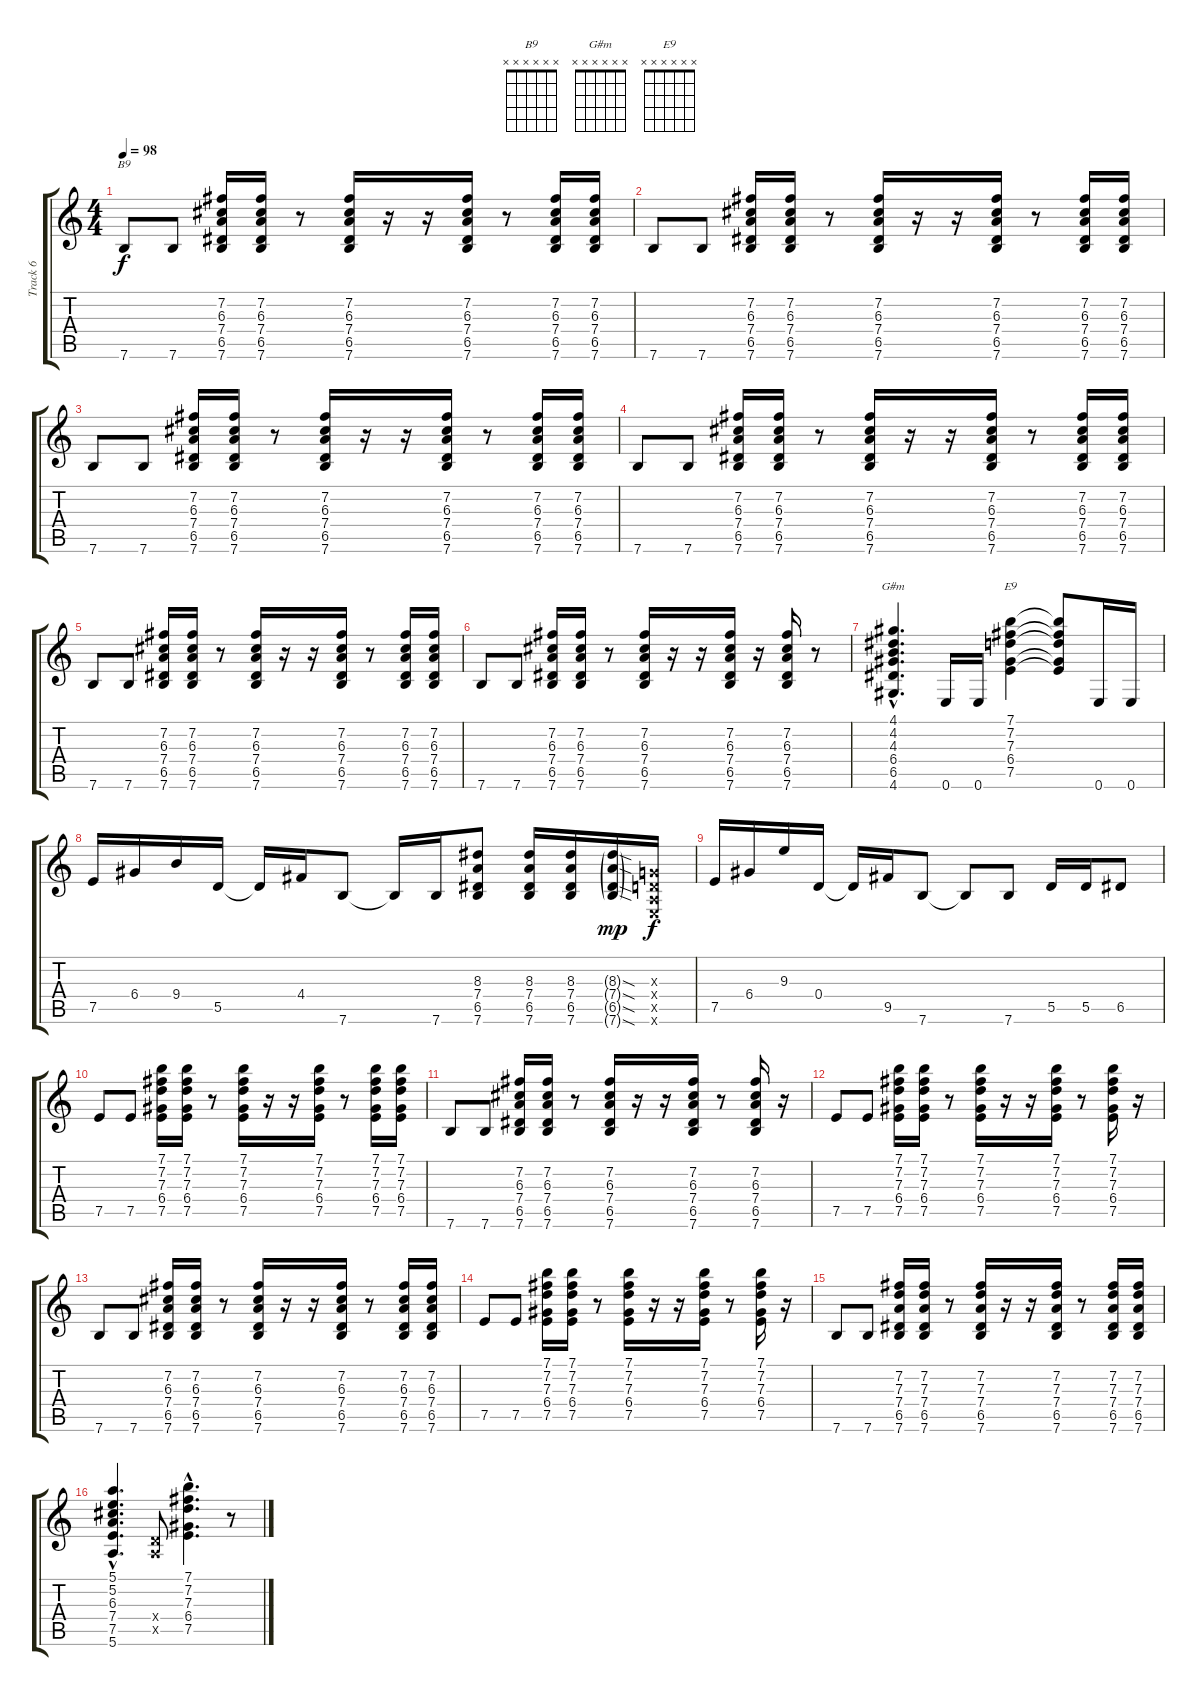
\track ("Track 6" "Track 6") {instrument overdrivenguitar}
\staff {score tabs}
\tuning (E4 B3 G3 D3 A2 E2) {hide}
\chord ("B9" x x x x x x)
\chord ("G#m" x x x x x x)
\chord ("E9" x x x x x x)
\ts (4 4)
\tempo 98
\clef g2
\ks c
7.6.8{ch "B9" dy f} 7.6.8 (7.2 6.3 7.4 6.5 7.6).16 (7.2 6.3 7.4 6.5 7.6).16 r.8 (7.2 6.3 7.4 6.5 7.6).16 r.16 r.16 (7.2 6.3 7.4 6.5 7.6).16 r.8 (7.2 6.3 7.4 6.5 7.6).16 (7.2 6.3 7.4 6.5 7.6).16 |
7.6.8 7.6.8 (7.2 6.3 7.4 6.5 7.6).16 (7.2 6.3 7.4 6.5 7.6).16 r.8 (7.2 6.3 7.4 6.5 7.6).16 r.16 r.16 (7.2 6.3 7.4 6.5 7.6).16 r.8 (7.2 6.3 7.4 6.5 7.6).16 (7.2 6.3 7.4 6.5 7.6).16 |
7.6.8 7.6.8 (7.2 6.3 7.4 6.5 7.6).16 (7.2 6.3 7.4 6.5 7.6).16 r.8 (7.2 6.3 7.4 6.5 7.6).16 r.16 r.16 (7.2 6.3 7.4 6.5 7.6).16 r.8 (7.2 6.3 7.4 6.5 7.6).16 (7.2 6.3 7.4 6.5 7.6).16 |
7.6.8 7.6.8 (7.2 6.3 7.4 6.5 7.6).16 (7.2 6.3 7.4 6.5 7.6).16 r.8 (7.2 6.3 7.4 6.5 7.6).16 r.16 r.16 (7.2 6.3 7.4 6.5 7.6).16 r.8 (7.2 6.3 7.4 6.5 7.6).16 (7.2 6.3 7.4 6.5 7.6).16 |
7.6.8 7.6.8 (7.2 6.3 7.4 6.5 7.6).16 (7.2 6.3 7.4 6.5 7.6).16 r.8 (7.2 6.3 7.4 6.5 7.6).16 r.16 r.16 (7.2 6.3 7.4 6.5 7.6).16 r.8 (7.2 6.3 7.4 6.5 7.6).16 (7.2 6.3 7.4 6.5 7.6).16 |
7.6.8 7.6.8 (7.2 6.3 7.4 6.5 7.6).16 (7.2 6.3 7.4 6.5 7.6).16 r.8 (7.2 6.3 7.4 6.5 7.6).16 r.16 r.16 (7.2 6.3 7.4 6.5 7.6).16 r.16 (7.2 6.3 7.4 6.5 7.6).16 r.8 |
(4.1{hac} 4.2{hac} 4.3{hac} 6.4{hac} 6.5{hac} 4.6{hac}).4{d ch "G#m"} 0.6.16 0.6.16 (7.1 7.2 7.3 6.4 7.5).4{ch "E9"} (7.1{t} 7.2{t} 7.3{t} 6.4{t} 7.5{t}).8 0.6.16 0.6.16 |
7.5.16 6.4.16 9.4.16 5.5.16 5.5{t}.16 4.4.16 7.6.8 7.6{t}.16 7.6.16 (8.3 7.4 6.5 7.6).8 (8.3 7.4 6.5 7.6).16 (8.3 7.4 6.5 7.6).16 (8.3{sod g} 7.4{sod g} 6.5{sod g} 7.6{sod g}).16{dy mp} (0.3{x} 0.4{x} 0.5{x} 0.6{x}).16{dy f} |
7.5.16 6.4.16 9.3.16 0.4.16 0.4{t}.16 9.5.16 7.6.8 7.6{t}.8 7.6.8 5.5.16 5.5.16 6.5.8 |
7.5.8 7.5.8 (7.1 7.2 7.3 6.4 7.5).16 (7.1 7.2 7.3 6.4 7.5).16 r.8 (7.1 7.2 7.3 6.4 7.5).16 r.16 r.16 (7.1 7.2 7.3 6.4 7.5).16 r.8 (7.1 7.2 7.3 6.4 7.5).16 (7.1 7.2 7.3 6.4 7.5).16 |
7.6.8 7.6.8 (7.2 6.3 7.4 6.5 7.6).16 (7.2 6.3 7.4 6.5 7.6).16 r.8 (7.2 6.3 7.4 6.5 7.6).16 r.16 r.16 (7.2 6.3 7.4 6.5 7.6).16 r.8 (7.2 6.3 7.4 6.5 7.6).16 r.16 |
7.5.8 7.5.8 (7.1 7.2 7.3 6.4 7.5).16 (7.1 7.2 7.3 6.4 7.5).16 r.8 (7.1 7.2 7.3 6.4 7.5).16 r.16 r.16 (7.1 7.2 7.3 6.4 7.5).16 r.8 (7.1 7.2 7.3 6.4 7.5).16 r.16 |
7.6.8 7.6.8 (7.2 6.3 7.4 6.5 7.6).16 (7.2 6.3 7.4 6.5 7.6).16 r.8 (7.2 6.3 7.4 6.5 7.6).16 r.16 r.16 (7.2 6.3 7.4 6.5 7.6).16 r.8 (7.2 6.3 7.4 6.5 7.6).16 (7.2 6.3 7.4 6.5 7.6).16 |
7.5.8 7.5.8 (7.1 7.2 7.3 6.4 7.5).16 (7.1 7.2 7.3 6.4 7.5).16 r.8 (7.1 7.2 7.3 6.4 7.5).16 r.16 r.16 (7.1 7.2 7.3 6.4 7.5).16 r.8 (7.1 7.2 7.3 6.4 7.5).16 r.16 |
7.6.8 7.6.8 (7.2 7.3 7.4 6.5 7.6).16 (7.2 7.3 7.4 6.5 7.6).16 r.8 (7.2 7.3 7.4 6.5 7.6).16 r.16 r.16 (7.2 7.3 7.4 6.5 7.6).16 r.8 (7.2 7.3 7.4 6.5 7.6).16 (7.2 7.3 7.4 6.5 7.6).16 |
(5.1{hac} 5.2{hac} 6.3{hac} 7.4{hac} 7.5{hac} 5.6{hac}).4{d} (0.4{x} 0.5{x}).8 (7.1{hac} 7.2{hac} 7.3{hac} 6.4{hac} 7.5{hac}).4{d} r.8
